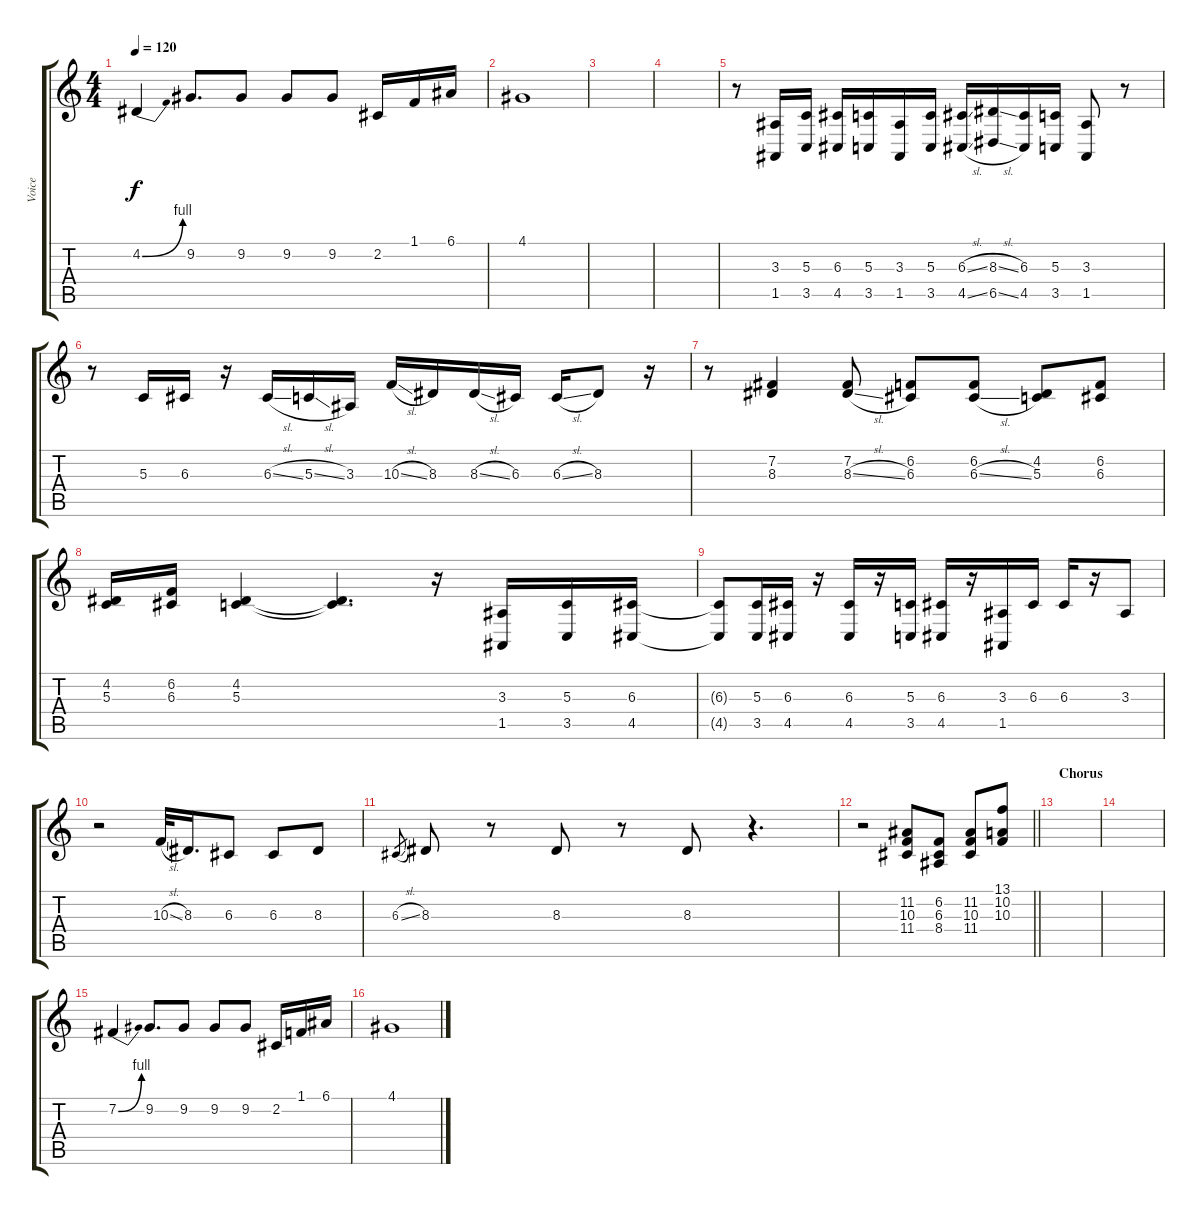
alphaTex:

\track ("Voice" "Voice") {instrument flute}
\staff {score tabs}
\tuning (E4 B3 G3 D3 A2 D2) {hide}
\ts (4 4)
\tempo 120
\clef g2
\ks c
4.2{be (bend 0 0 60 4)}.4{dy f} 9.2.8{d} 9.2.8 9.2.8 9.2.8 2.2.16 1.1.16 6.1.16 |
4.1.1 |
|
|
r.8 (3.3 1.5).16 (5.3 3.5).16 (6.3 4.5).16 (5.3 3.5).16 (3.3 1.5).16 (5.3 3.5).16 (6.3{sl} 4.5{sl}).16 (8.3{sl} 6.5{sl}).16 (6.3 4.5).16 (5.3 3.5).16 (3.3 1.5).8 r.8 |
r.8 5.3.16 6.3.16 r.16 6.3{sl}.16 5.3{sl}.16 3.3.16 10.3{sl}.16 8.3.16 8.3{sl}.16 6.3.16 6.3{sl}.16 8.3.8 r.16 |
r.8 (7.2 8.3).4 (7.2 8.3{sl}).8 (6.2 6.3).8 (6.2 6.3{sl}).8 (4.2 5.3).8 (6.2 6.3).8 |
(4.2 5.3).16 (6.2 6.3).16 (4.2 5.3).4 (4.2{t} 5.3{t}).4{d} r.16 (3.3 1.5).16 (5.3 3.5).16 (6.3 4.5).16 |
(6.3{t} 4.5{t}).8 (5.3 3.5).16 (6.3 4.5).16 r.16 (6.3 4.5).16 r.16 (5.3 3.5).16 (6.3 4.5).16 r.16 (3.3 1.5).16 6.3.16{balance 16} 6.3.16 r.16 3.3.8 |
r.2 10.3{sl}.32 8.3.16{d} 6.3.8 6.3.8 8.3.8 |
6.3{sl}.8{gr} 8.3.8 r.8{balance 0} 8.3.8 r.8 8.3.8 r.4{d} |
\barLineRight lightlight
r.2 (11.2 10.3 11.4).8{balance 8 instrument choiraahs} (6.2 6.3 8.4).8 (11.2 10.3 11.4).8 (13.1 10.2 10.3).8 |
\section ("" "Chorus")
|
|
7.2{be (bend 0 0 60 4)}.4 9.2.8{d} 9.2.8 9.2.8 9.2.8 2.2.16 1.1.16 6.1.16 |
4.1.1
